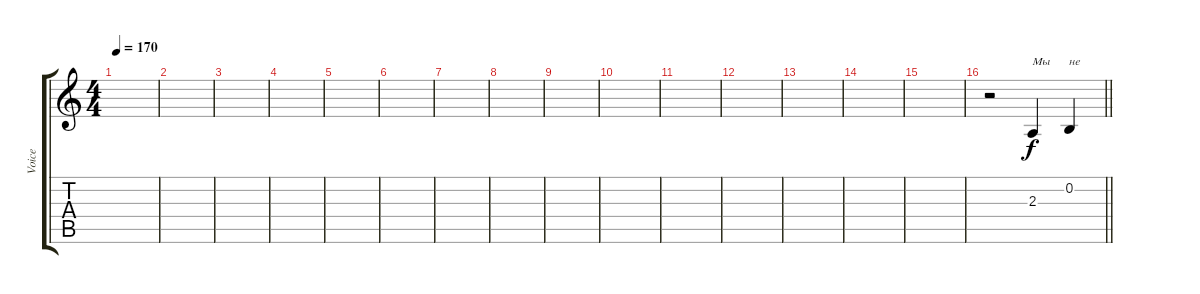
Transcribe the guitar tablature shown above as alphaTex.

\track ("Voice" "Voice") {instrument altosax}
\staff {score tabs}
\tuning (E4 B3 G3 D3 A2 E2) {hide}
\ts (4 4)
\tempo 170
\clef g2
\ks aminor
|
|
|
|
|
|
|
|
|
|
|
|
|
|
|
\barLineRight lightlight
r.2 2.3.4{txt "Мы"} 0.2.4{txt "не"}
